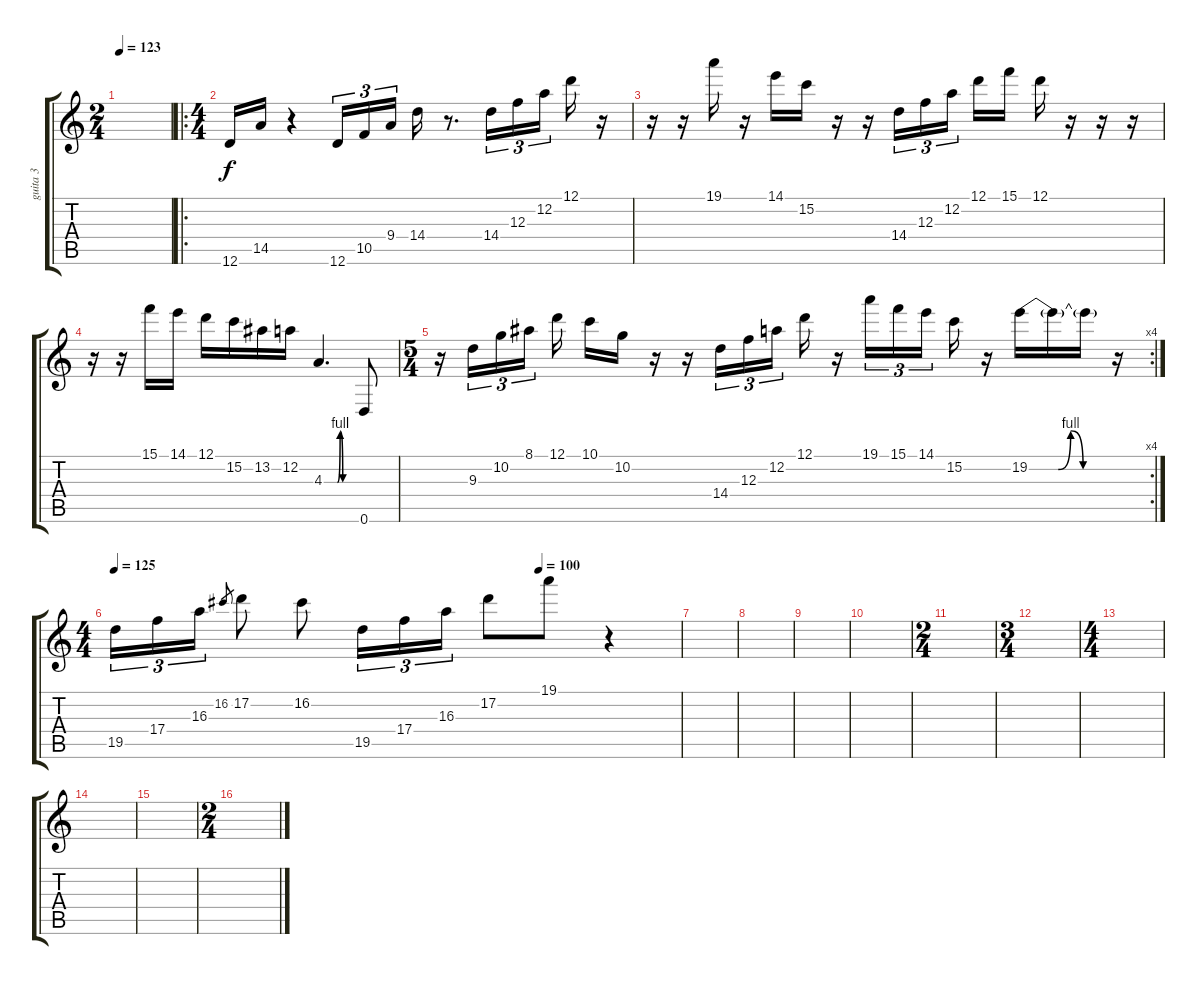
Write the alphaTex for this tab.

\track ("guita 3" "guita 3") {instrument distortionguitar}
\staff {score tabs}
\tuning (D4 A3 F3 C3 G2 D2) {hide}
\ts (2 4)
\tempo 123
\clef g2
\ks c
|
\ro
\ts (4 4)
12.6.16 14.5.16 r.4 12.6.16{tu (3 2)} 10.5.16{tu (3 2)} 9.4.16{tu (3 2)} 14.4.16 r.8{d} 14.4.16{tu (3 2)} 12.3.16{tu (3 2)} 12.2.16{tu (3 2) beam splitsecondary} 12.1.16 r.16 |
r.16 r.16 19.1.16 r.16 14.1.16 15.2.16 r.16 r.16 14.4.16{tu (3 2)} 12.3.16{tu (3 2)} 12.2.16{tu (3 2) beam splitsecondary} 12.1.16 15.1.16 12.1.16 r.16 r.16 r.16 |
r.16 r.16 15.1.16 14.1.16 12.1.16 15.2.16 13.2.16 12.2.16 4.3{be (custom 0 0 15 0 25 0 30 4 35 0 45 0 60 0)}.4{d} 0.6.8 |
\rc 4
\ts (5 4)
r.16 9.3.16{tu (3 2)} 10.2.16{tu (3 2)} 8.1.16{tu (3 2) beam splitsecondary} 12.1.16 10.1.16 10.2.16 r.16 r.16 14.4.16{tu (3 2)} 12.3.16{tu (3 2)} 12.2.16{tu (3 2) beam splitsecondary} 12.1.16 r.16 19.1.16{tu (3 2)} 15.1.16{tu (3 2)} 14.1.16{tu (3 2) beam splitsecondary} 15.2.16 r.16 19.2{be (custom 0 0 21 0 30 4 39 0 45 0 60 0)}.16 19.2{t}.16 19.2{t}.16 r.16 |
\ts (4 4)
\tempo 125
\tempo (100 0.75)
19.5.16{tu (3 2)} 17.4.16{tu (3 2)} 16.3.16{tu (3 2)} 16.2.8{gr} 17.2.8 16.2.8 19.5.16{tu (3 2)} 17.4.16{tu (3 2)} 16.3.16{tu (3 2)} 17.2.8 19.1.8 r.4 |
|
|
|
|
\ts (2 4)
|
\ts (3 4)
|
\ts (4 4)
|
|
|
\ts (2 4)
